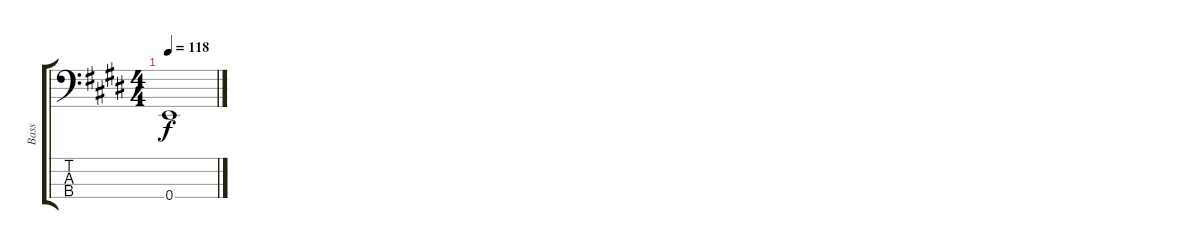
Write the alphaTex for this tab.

\track ("Bass" "Bass") {instrument electricbassfinger}
\staff {score tabs}
\tuning (G2 D2 A1 E1) {hide}
\ts (4 4)
\tempo 118
\clef f4
\ks e
0.4{t}.1{dy f}
